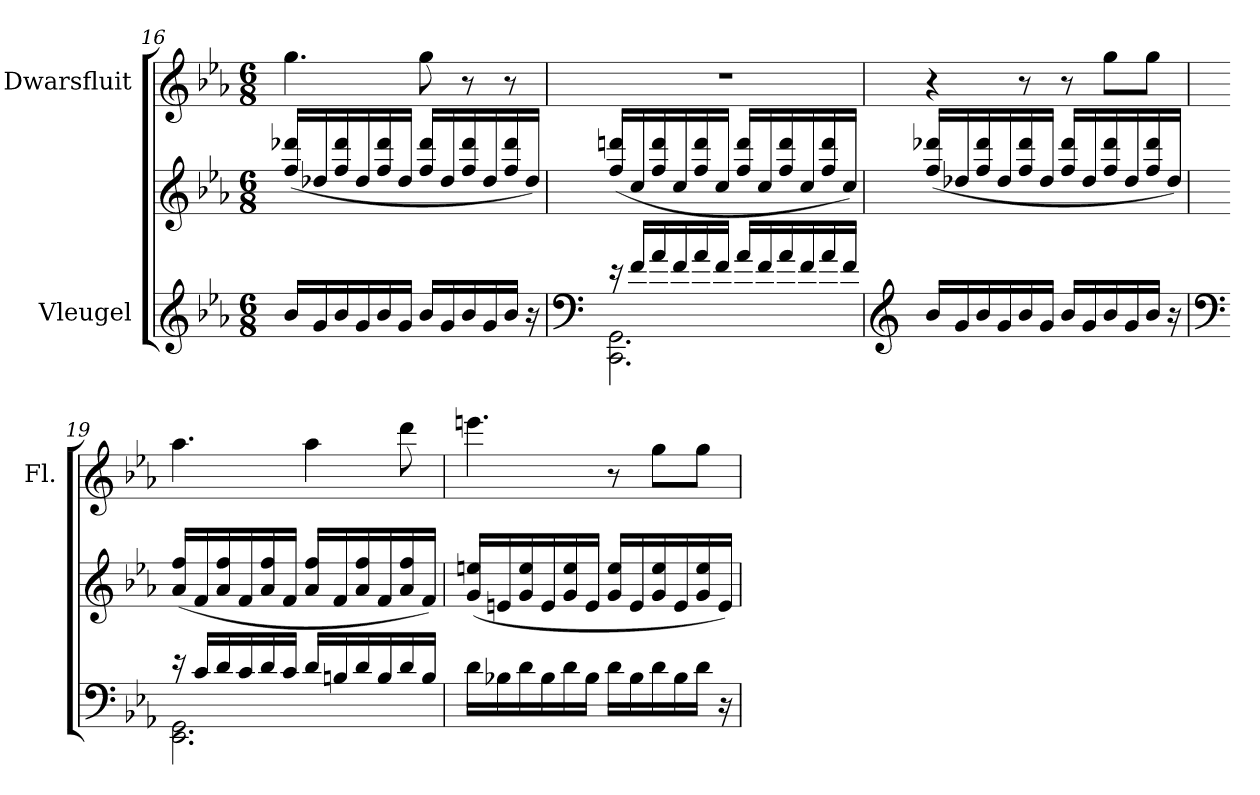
**kern	**kern	**kern
*part2	*part2	*part1
*staff3	*staff2	*staff1
*I"Vleugel	*	*I"Dwarsfluit
*	*	*I'Fl.
!!LO:LB:g=z
*clefG2	*clefG2	*clefG2
*k[b-e-a-]	*k[b-e-a-]	*k[b-e-a-]
*M6/8	*M6/8	*M6/8
=16	=16	=16
16b-/LL	(16ff/ 16ddd-X/LL	4.gg\
16g/	16dd-X/	.
16b-/	16ff/ 16ddd-/	.
16g/	16dd-/	.
16b-/	16ff/ 16ddd-/	.
16g/JJ	16dd-/JJ	.
16b-/LL	16ff/ 16ddd-/LL	8gg\
16g/	16dd-/	.
16b-/	16ff/ 16ddd-/	8r
16g/	16dd-/	.
16b-/JJ	16ff/ 16ddd-/	8r
16r	16dd-/JJ)	.
=17	=17	=17
*clefF4	*	*
*^	*	*
16r	2.CC\ 2.GG\	(16ff/ 16dddn/LL	2.r
16f/LL	.	16cc/	.
16a-/	.	16ff/ 16ddd/	.
16f/	.	16cc/	.
16a-/	.	16ff/ 16ddd/	.
16f/JJ	.	16cc/JJ	.
16a-/LL	.	16ff/ 16ddd/LL	.
16f/	.	16cc/	.
16a-/	.	16ff/ 16ddd/	.
16f/	.	16cc/	.
16a-/	.	16ff/ 16ddd/	.
16f/JJ	.	16cc/JJ)	.
*v	*v	*	*
=18	=18	=18
*clefG2	*	*
16b-/LL	(16ff/ 16ddd-X/LL	4r
16g/	16dd-X/	.
16b-/	16ff/ 16ddd-/	.
16g/	16dd-/	.
16b-/	16ff/ 16ddd-/	8r
16g/JJ	16dd-/JJ	.
16b-/LL	16ff/ 16ddd-/LL	8r
16g/	16dd-/	.
16b-/	16ff/ 16ddd-/	8gg\L
16g/	16dd-/	.
16b-/JJ	16ff/ 16ddd-/	8gg\J
16r	16dd-/JJ)	.
!!LO:LB:g=z
=19	=19	=19
*clefF4	*	*
*^	*	*
16r	2.EE-\ 2.GG\	(>16a-/ 16ff/LL	4.aa-\
16c/LL	.	16f/	.
16d/	.	16a-/ 16ff/	.
16c/	.	16f/	.
16d/	.	16a-/ 16ff/	.
16c/JJ	.	16f/JJ	.
16d/LL	.	16a-/ 16ff/LL	4aa-\
16Bn/	.	16f/	.
16d/	.	16a-/ 16ff/	.
16B/	.	16f/	.
16d/	.	16a-/ 16ff/	8ddd\
16B/JJ	.	16f/JJ)	.
*v	*v	*	*
=20	=20	=20
16d\LL	(>16g/ 16een/LL	4.eeen\
16B-X\	16en/	.
16d\	16g/ 16ee/	.
16B-\	16e/	.
16d\	16g/ 16ee/	.
16B-\JJ	16e/JJ	.
16d\LL	16g/ 16ee/LL	8r
16B-\	16e/	.
16d\	16g/ 16ee/	8gg\L
16B-\	16e/	.
16d\JJ	16g/ 16ee/	8gg\J
16r	16e/JJ)	.
=	=	=
*-	*-	*-
